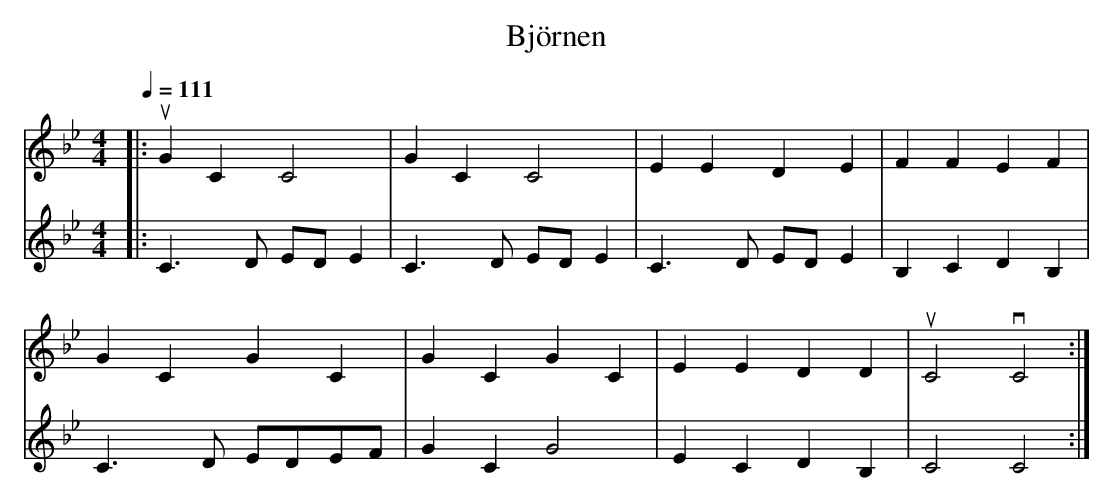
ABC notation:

X:1
T: Björnen
M: 4/4
L: 1/4
Q: 111
K: Bb
[V:1] [|: uGC C2 | GC C2 | EE DE | FF EF |
[V:2] [|: C3/2D/2 E/2D/2 E | C3/2D/2 E/2D/2 E | C3/2D/2 E/2D/2 E | B,C DB, |
[V:1] GC GC | GC GC | EE DD | uC2 vC2 :|]
[V:2] C3/2D/2 E/2D/2E/2F/2 | GC G2 | EC DB, | C2 C2 :|]
